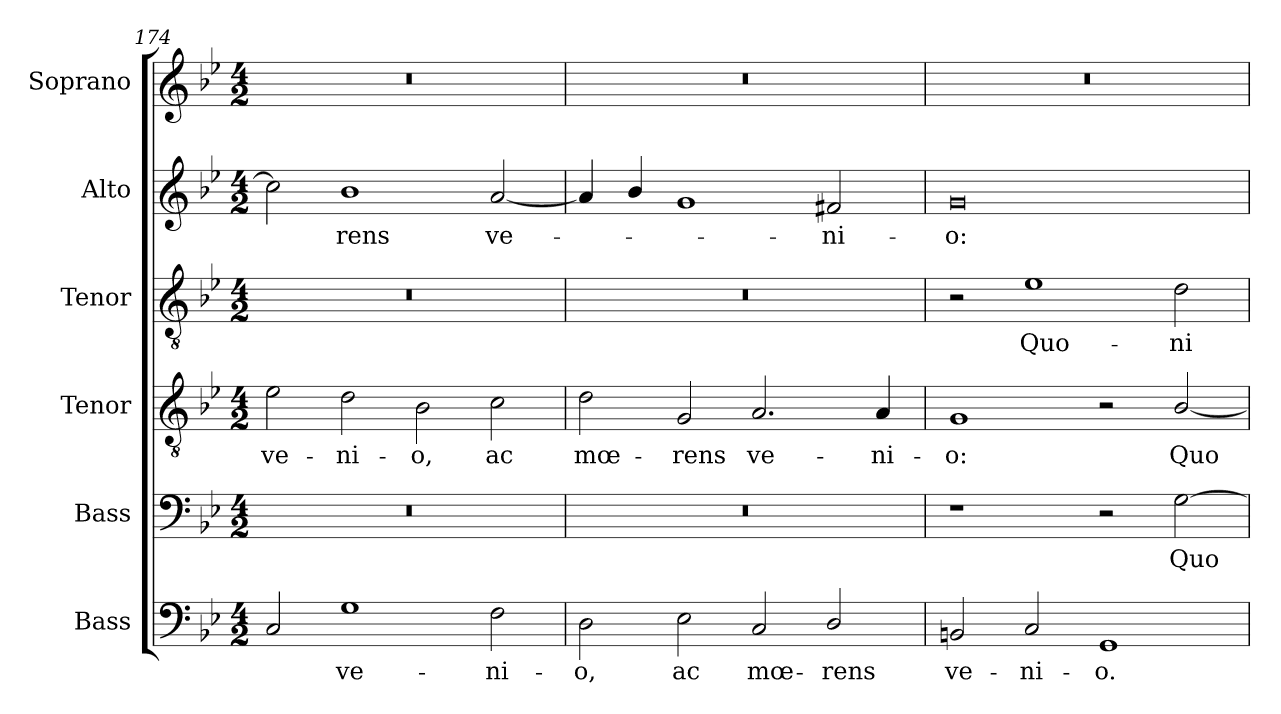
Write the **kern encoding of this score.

**kern	**text	**kern	**text	**kern	**text	**kern	**text	**kern	**text	**kern
*part6	*part6	*part5	*part5	*part4	*part4	*part3	*part3	*part2	*part2	*part1
*staff6	*staff6	*staff5	*staff5	*staff4	*staff4	*staff3	*staff3	*staff2	*staff2	*staff1
*I"Bass	*	*I"Bass	*	*I"Tenor	*	*I"Tenor	*	*I"Alto	*	*I"Soprano
*I'B2.	*	*I'B1.	*	*I'T2.	*	*I'T1.	*	*I'A.	*	*I'S.
*clefF4	*	*clefF4	*	*clefGv2	*	*clefGv2	*	*clefG2	*	*clefG2
*	*	*	*	*ITrd7c12	*	*ITrd7c12	*	*	*	*
*k[b-e-]	*	*k[b-e-]	*	*k[b-e-]	*	*k[b-e-]	*	*k[b-e-]	*	*k[b-e-]
*B-:	*	*B-:	*	*B-:	*	*B-:	*	*B-:	*	*B-:
*M4/2	*	*M4/2	*	*M4/2	*	*M4/2	*	*M4/2	*	*M4/2
=174	=174	=174	=174	=174	=174	=174	=174	=174	=174	=174
!	!	!LO:N:vis=1	!	!	!	!	!	!	!	!
!	!	!	!	!	!LO:LY:b:color=#000000	!LO:N:vis=1	!	!	!	!LO:N:vis=1
2Ci/	.	0r	.	2E-i\	ve-	0r	.	2cci\]	.	0r
!	!LO:LY:b:color=#000000	!	!	!	!	!	!	!	!	!
!	!	!	!	!	!LO:LY:b:color=#000000	!	!	!	!	!
!	!	!	!	!	!	!	!	!	!LO:LY:b:color=#000000	!
1Gi	ve-	.	.	2Di\	-ni-	.	.	1b-i	-rens	.
!	!	!	!	!	!LO:LY:b:color=#000000	!	!	!	!	!
.	.	.	.	2BB-i\	-o,	.	.	.	.	.
!	!LO:LY:b:color=#000000	!	!	!	!	!	!	!	!	!
!	!	!	!	!	!LO:LY:b:color=#000000	!	!	!	!	!
!	!	!	!	!	!	!	!	!	!LO:LY:b:color=#000000	!
2Fi\	-ni-	.	.	2Ci\	ac	.	.	[<2ai/	ve-	.
=175	=175	=175	=175	=175	=175	=175	=175	=175	=175	=175
!	!LO:LY:b:color=#000000	!LO:N:vis=1	!	!	!	!	!	!	!	!
!	!	!	!	!	!LO:LY:b:color=#000000	!LO:N:vis=1	!	!	!	!LO:N:vis=1
2Di\	-o,	0r	.	2Di\	mœ-	0r	.	4ai/]	.	0r
.	.	.	.	.	.	.	.	4b-i/	.	.
!	!LO:LY:b:color=#000000	!	!	!	!	!	!	!	!	!
!	!	!	!	!	!LO:LY:b:color=#000000	!	!	!	!	!
2E-i\	ac	.	.	2GGi/	-rens	.	.	1gi	.	.
!	!LO:LY:b:color=#000000	!	!	!	!	!	!	!	!	!
!	!	!	!	!	!LO:LY:b:color=#000000	!	!	!	!	!
2Ci/	mœ-	.	.	2.AAi/	ve-	.	.	.	.	.
!	!LO:LY:b:color=#000000	!	!	!	!	!	!	!	!	!
!	!	!	!	!	!	!	!	!	!LO:LY:b:color=#000000	!
2Di/	-rens	.	.	.	.	.	.	2f#Xi/	-ni-	.
!	!	!	!	!	!LO:LY:b:color=#000000	!	!	!	!	!
.	.	.	.	4AAi/	-ni-	.	.	.	.	.
=176	=176	=176	=176	=176	=176	=176	=176	=176	=176	=176
!	!LO:LY:b:color=#000000	!	!	!	!	!	!	!	!	!
!	!	!	!	!	!LO:LY:b:color=#000000	!	!	!	!	!
!	!	!	!	!	!	!	!	!	!LO:LY:b:color=#000000	!LO:N:vis=1
2BBni/	ve-	1r	.	1GGi	-o:	2r	.	0gi	-o:	0r
!	!LO:LY:b:color=#000000	!	!	!	!	!	!	!	!	!
!	!	!	!	!	!	!	!LO:LY:b:color=#000000	!	!	!
2Ci/	-ni-	.	.	.	.	1E-i	Quo-	.	.	.
!	!LO:LY:b:color=#000000	!	!	!	!	!	!	!	!	!
1GGi	-o.	2r	.	2r	.	.	.	.	.	.
!	!	!	!LO:LY:b:color=#000000	!	!	!	!	!	!	!
!	!	!	!	!	!LO:LY:b:color=#000000	!	!	!	!	!
!	!	!	!	!	!	!	!LO:LY:b:color=#000000	!	!	!
.	.	[>2Gi\	Quo-	[<2BB-i/	Quo-	2Di\	-ni-	.	.	.
=	=	=	=	=	=	=	=	=	=	=
*-	*-	*-	*-	*-	*-	*-	*-	*-	*-	*-
